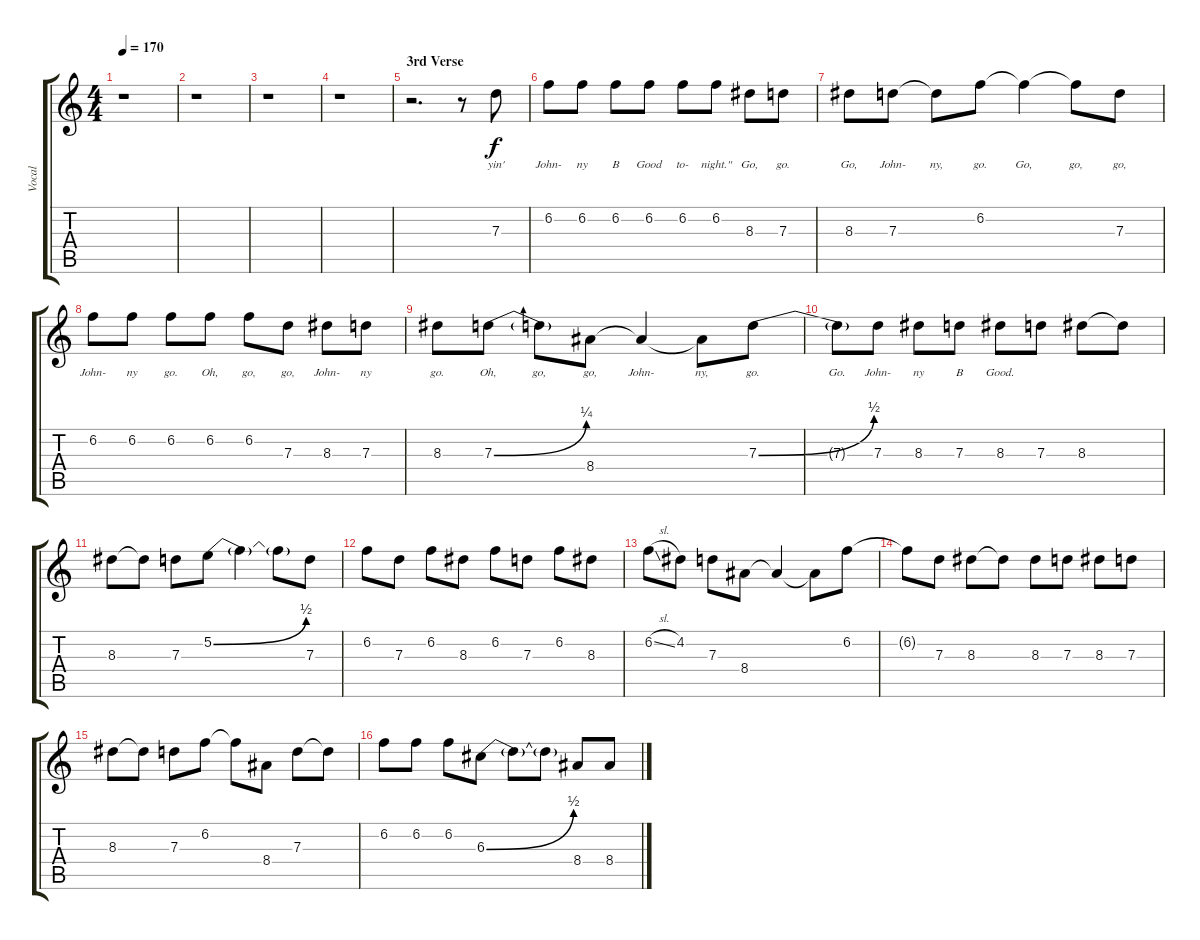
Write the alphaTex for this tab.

\track ("Vocal" "Vocal") {instrument electricguitarjazz}
\staff {score tabs}
\tuning (E4 B3 G3 D3 A2 E2) {hide}
\ts (4 4)
\tempo 170
\clef g2
\ks c
r.1{dy f} |
r.1 |
r.1 |
r.1 |
\section ("" "3rd Verse")
r.2{d} r.8 7.3.8{lyrics (0 "yin'") lyrics (1 "") lyrics (2 "") lyrics (3 "") lyrics (4 "")} |
6.2.8{lyrics (0 "John-") lyrics (1 "") lyrics (2 "") lyrics (3 "") lyrics (4 "")} 6.2.8{lyrics (0 "ny") lyrics (1 "") lyrics (2 "") lyrics (3 "") lyrics (4 "")} 6.2.8{lyrics (0 "B") lyrics (1 "") lyrics (2 "") lyrics (3 "") lyrics (4 "")} 6.2.8{lyrics (0 "Good") lyrics (1 "") lyrics (2 "") lyrics (3 "") lyrics (4 "")} 6.2.8{lyrics (0 "to-") lyrics (1 "") lyrics (2 "") lyrics (3 "") lyrics (4 "")} 6.2.8{lyrics (0 "night.\"") lyrics (1 "") lyrics (2 "") lyrics (3 "") lyrics (4 "")} 8.3.8{lyrics (0 "Go,") lyrics (1 "") lyrics (2 "") lyrics (3 "") lyrics (4 "")} 7.3.8{lyrics (0 "go.") lyrics (1 "") lyrics (2 "") lyrics (3 "") lyrics (4 "")} |
8.3.8{lyrics (0 "Go,") lyrics (1 "") lyrics (2 "") lyrics (3 "") lyrics (4 "")} 7.3.8{lyrics (0 "John-") lyrics (1 "") lyrics (2 "") lyrics (3 "") lyrics (4 "")} 7.3{t}.8{lyrics (0 "ny,") lyrics (1 "") lyrics (2 "") lyrics (3 "") lyrics (4 "")} 6.2.8{lyrics (0 "go.") lyrics (1 "") lyrics (2 "") lyrics (3 "") lyrics (4 "")} 6.2{t}.4{lyrics (0 "Go,") lyrics (1 "") lyrics (2 "") lyrics (3 "") lyrics (4 "")} 6.2{t}.8{lyrics (0 "go,") lyrics (1 "") lyrics (2 "") lyrics (3 "") lyrics (4 "")} 7.3.8{lyrics (0 "go,") lyrics (1 "") lyrics (2 "") lyrics (3 "") lyrics (4 "")} |
6.2.8{lyrics (0 "John-") lyrics (1 "") lyrics (2 "") lyrics (3 "") lyrics (4 "")} 6.2.8{lyrics (0 "ny") lyrics (1 "") lyrics (2 "") lyrics (3 "") lyrics (4 "")} 6.2.8{lyrics (0 "go.") lyrics (1 "") lyrics (2 "") lyrics (3 "") lyrics (4 "")} 6.2.8{lyrics (0 "Oh,") lyrics (1 "") lyrics (2 "") lyrics (3 "") lyrics (4 "")} 6.2.8{lyrics (0 "go,") lyrics (1 "") lyrics (2 "") lyrics (3 "") lyrics (4 "")} 7.3.8{lyrics (0 "go,") lyrics (1 "") lyrics (2 "") lyrics (3 "") lyrics (4 "")} 8.3.8{lyrics (0 "John-") lyrics (1 "") lyrics (2 "") lyrics (3 "") lyrics (4 "")} 7.3.8{lyrics (0 "ny") lyrics (1 "") lyrics (2 "") lyrics (3 "") lyrics (4 "")} |
8.3.8{lyrics (0 "go.") lyrics (1 "") lyrics (2 "") lyrics (3 "") lyrics (4 "")} 7.3{be (bend 0 0 60 1)}.8{lyrics (0 "Oh,") lyrics (1 "") lyrics (2 "") lyrics (3 "") lyrics (4 "")} 7.3{t}.8{lyrics (0 "go,") lyrics (1 "") lyrics (2 "") lyrics (3 "") lyrics (4 "")} 8.4.8{lyrics (0 "go,") lyrics (1 "") lyrics (2 "") lyrics (3 "") lyrics (4 "")} 8.4{t}.4{lyrics (0 "John-") lyrics (1 "") lyrics (2 "") lyrics (3 "") lyrics (4 "")} 8.4{t}.8{lyrics (0 "ny,") lyrics (1 "") lyrics (2 "") lyrics (3 "") lyrics (4 "")} 7.3{be (bend 0 0 60 2)}.8{lyrics (0 "go.") lyrics (1 "") lyrics (2 "") lyrics (3 "") lyrics (4 "")} |
7.3{t}.8{lyrics (0 "Go.") lyrics (1 "") lyrics (2 "") lyrics (3 "") lyrics (4 "")} 7.3.8{lyrics (0 "John-") lyrics (1 "") lyrics (2 "") lyrics (3 "") lyrics (4 "")} 8.3.8{lyrics (0 "ny") lyrics (1 "") lyrics (2 "") lyrics (3 "") lyrics (4 "")} 7.3.8{lyrics (0 "B") lyrics (1 "") lyrics (2 "") lyrics (3 "") lyrics (4 "")} 8.3.8{lyrics (0 "Good.") lyrics (1 "") lyrics (2 "") lyrics (3 "") lyrics (4 "")} 7.3.8 8.3.8 8.3{t}.8 |
8.3.8 8.3{t}.8 7.3.8 5.2{be (bend 0 0 60 2)}.8 5.2{t}.4 5.2{t}.8 7.3.8 |
6.2.8 7.3.8 6.2.8 8.3.8 6.2.8 7.3.8 6.2.8 8.3.8 |
6.2{sl}.8 4.2.8 7.3.8 8.4.8 8.4{t}.4 8.4{t}.8 6.2.8 |
6.2{t}.8 7.3.8 8.3.8 8.3{t}.8 8.3.8 7.3.8 8.3.8 7.3.8 |
8.3.8 8.3{t}.8 7.3.8 6.2.8 6.2{t}.8 8.4.8 7.3.8 7.3{t}.8 |
6.2.8 6.2.8 6.2.8 6.3{be (bend 0 0 60 2)}.8 6.3{t}.8 6.3{t}.8 8.4.8 8.4.8
